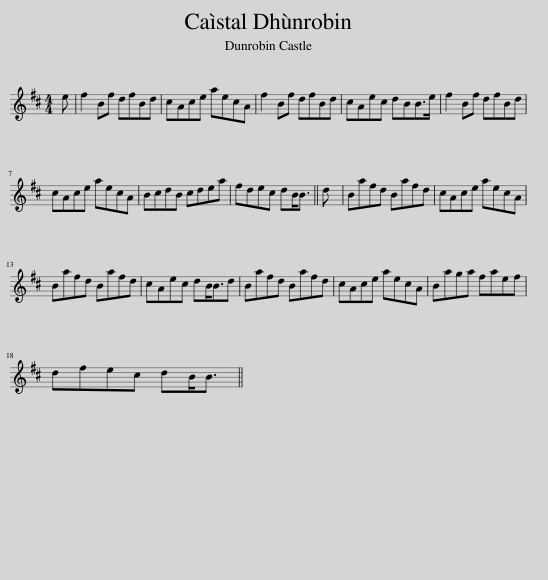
X:1
L:1/8
M:4/4
I:linebreak $
K:Bmin
V:1 treble
V:1
 e | f2 Bf dfBd | cAce aecA | f2 Bf dfBd | cAec dBB>e | %5
 f2 Bf dfBd |$ cAce aecA | BcdB cdea | fdec dB<B || d | %10
 Bafd Bafd | cAce aecA |$ Bafd Bafd | cAec dB<Bd | Bafd Bafd | %15
 cAce aecA | Baga faef |$ dfec dB<B || %18
